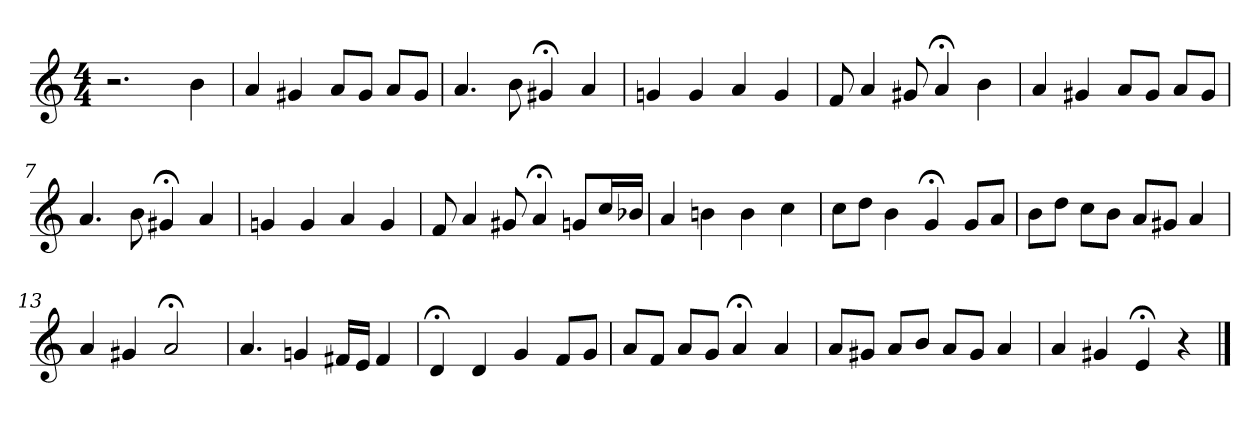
**kern
*part1
*staff1
*clefG2
*k[]
*C:
*M4/4
=1
2.r
4b
=2
4a
4g#X
8a/L
8g#/J
8a/L
8g#/J
=3
4.a
8b
4g#X;<
4a
=4
4gn
4g
4a
4g
=5
8f
4a
8g#X
4a;<
4b
=6
4a
4g#X
8a/L
8g#/J
8a/L
8g#/J
=7
4.a
8b
4g#X;<
4a
=8
4gn
4g
4a
4g
=9
8f
4a
8g#X
4a;<
8gn/L
16cc/L
16b-X/JJ
=10
4a
4bn
4b
4cc
=11
8cc\L
8dd\J
4b
4g;<
8g/L
8a/J
=12
8b\L
8dd\J
8cc\L
8b\J
8a/L
8g#X/J
4a
=13
4a
4g#X
2a;<
=14
4.a
4gn
16f#X/LL
16e/JJ
4f#
=15
4d;<
4d
4g
8f/L
8g/J
=16
8a/L
8f/J
8a/L
8g/J
4a;<
4a
=17
8a/L
8g#X/J
8a/L
8b/J
8a/L
8g#/J
4a
=18
4a
4g#X
4e;<
4r
==
*-
